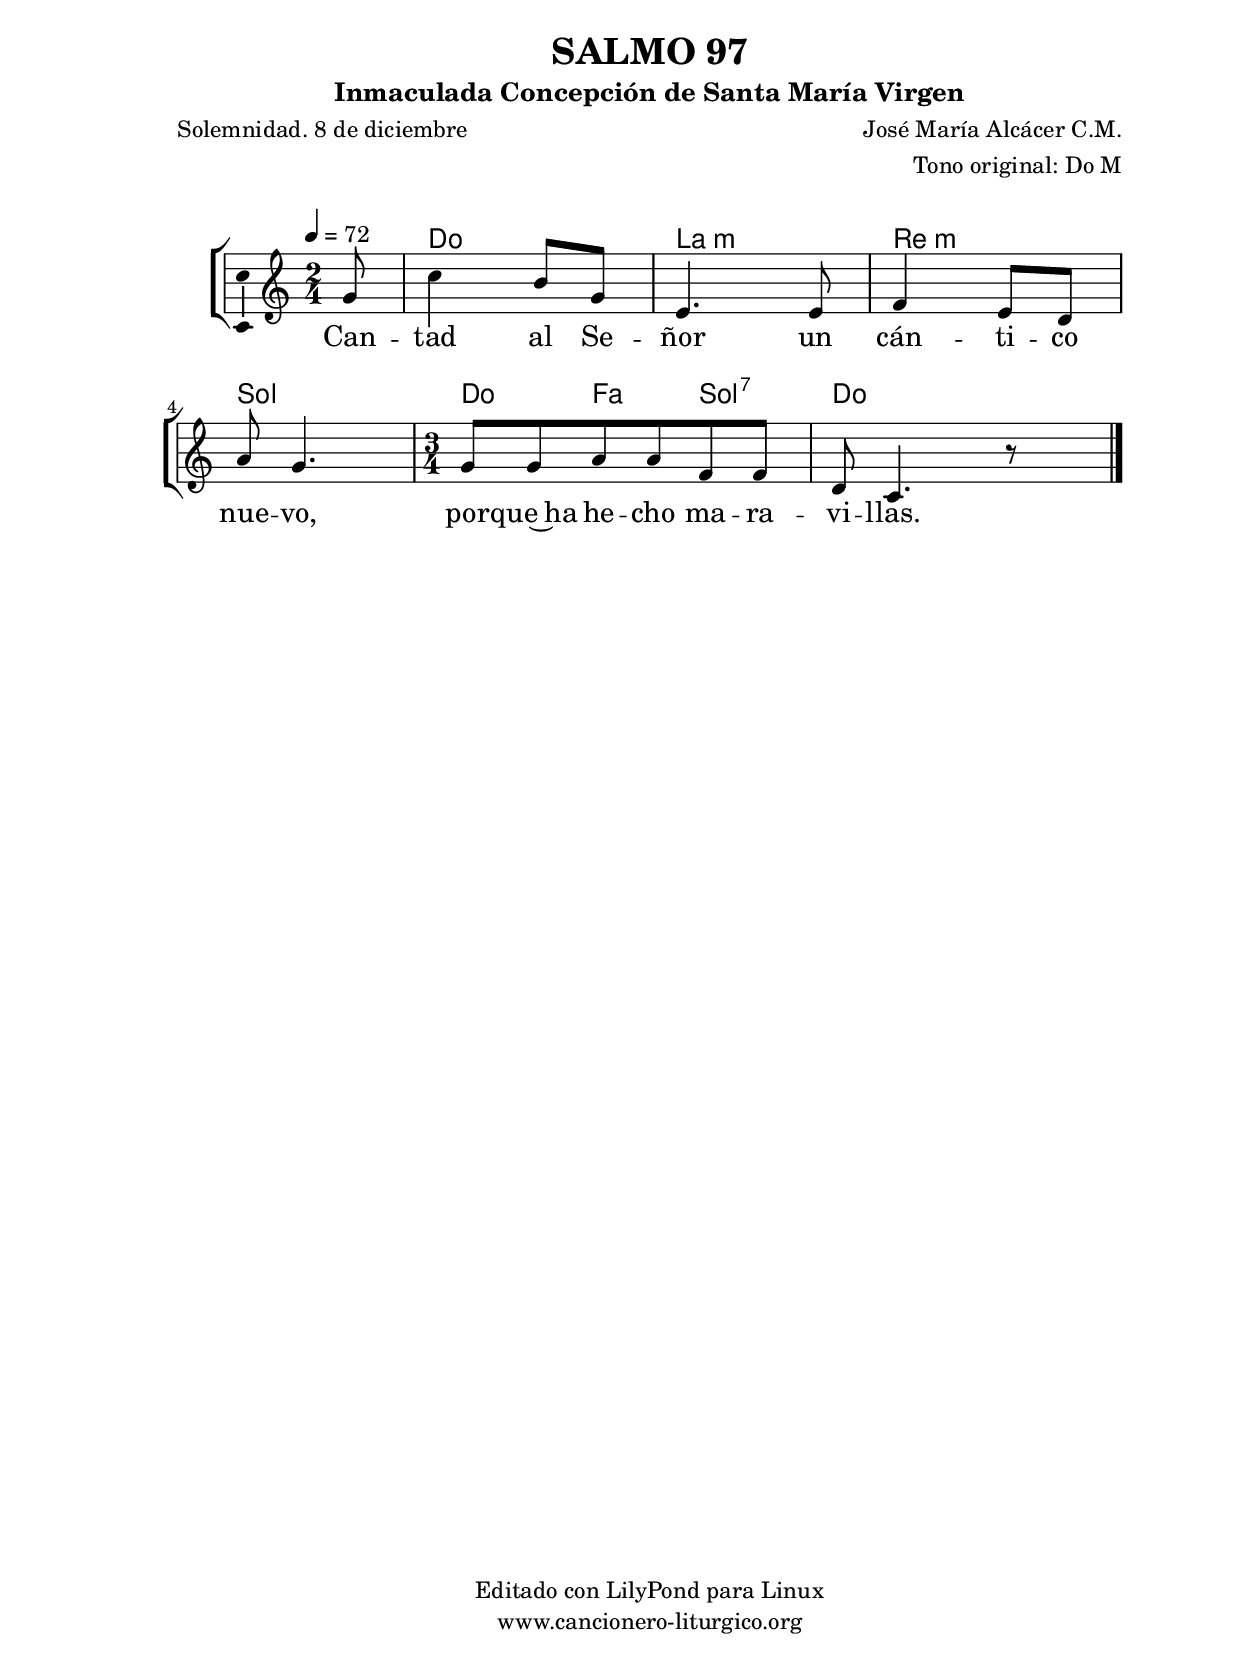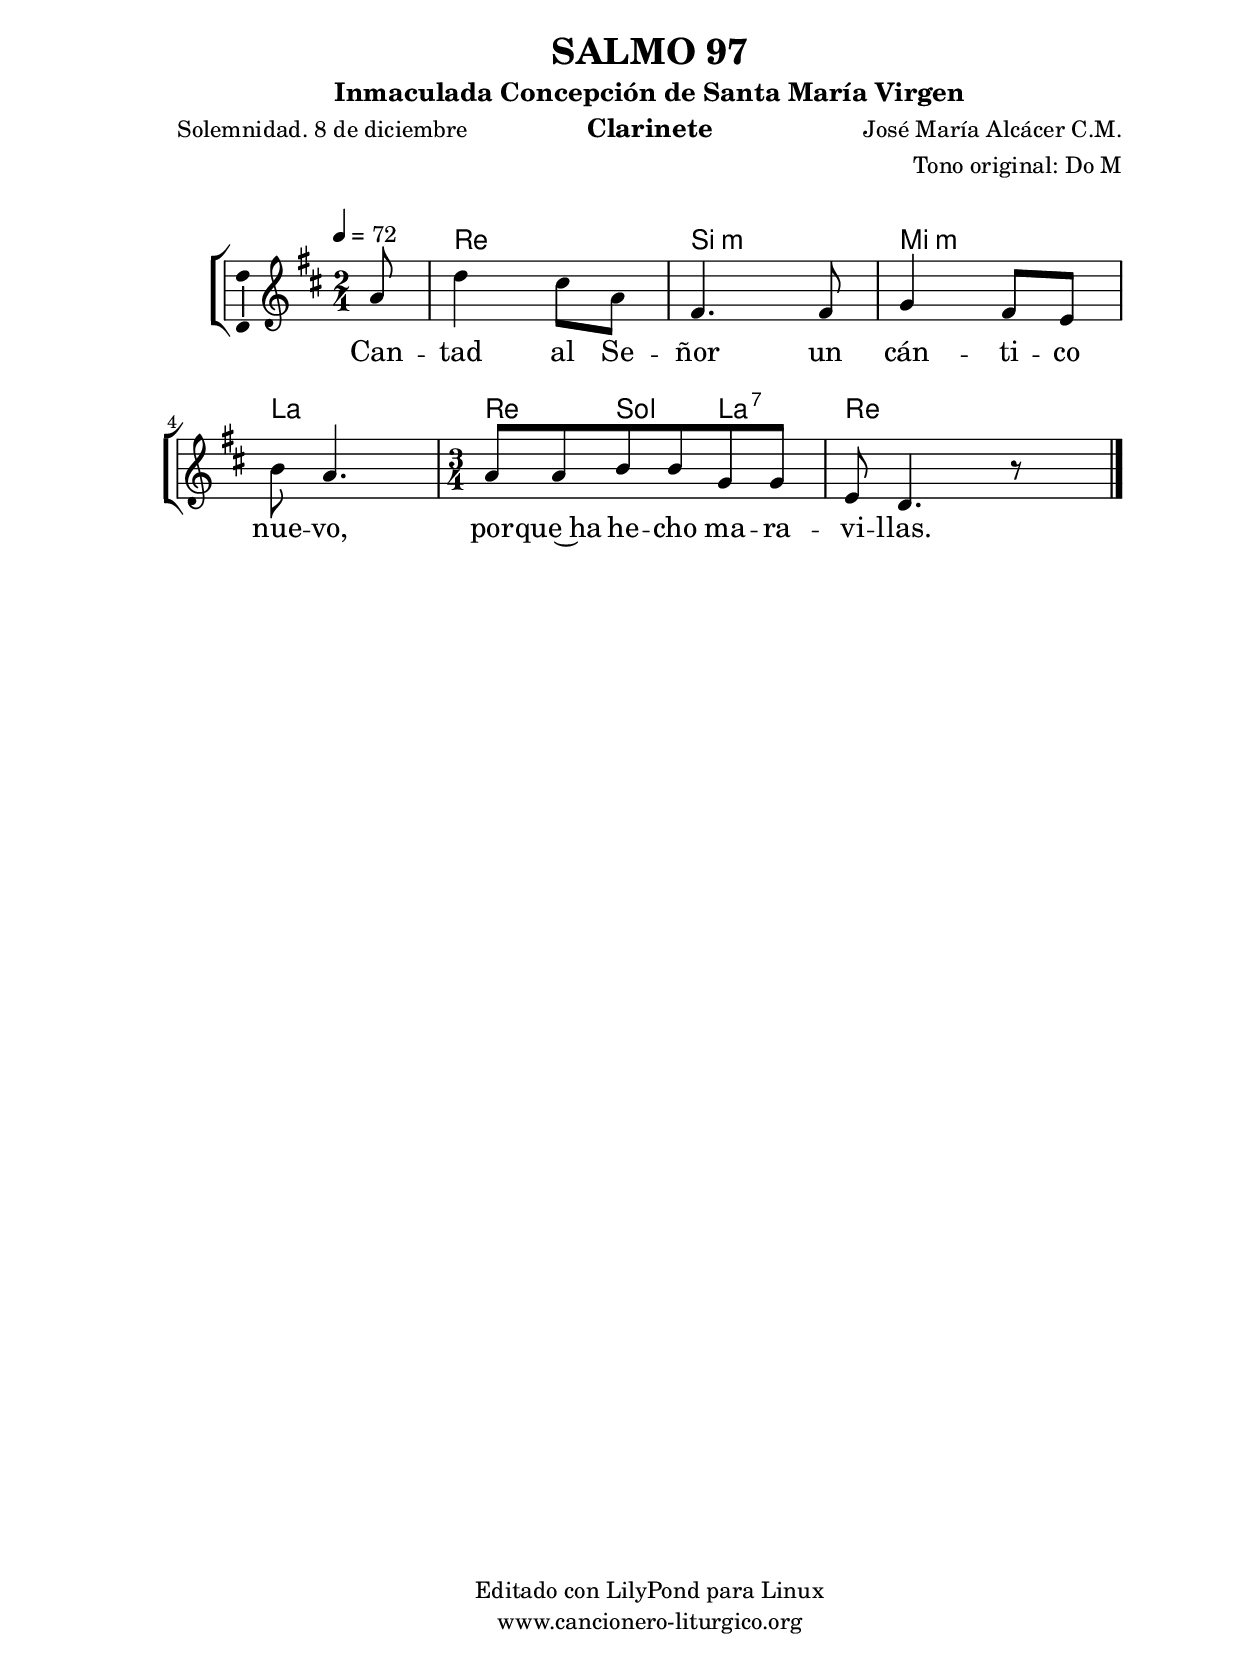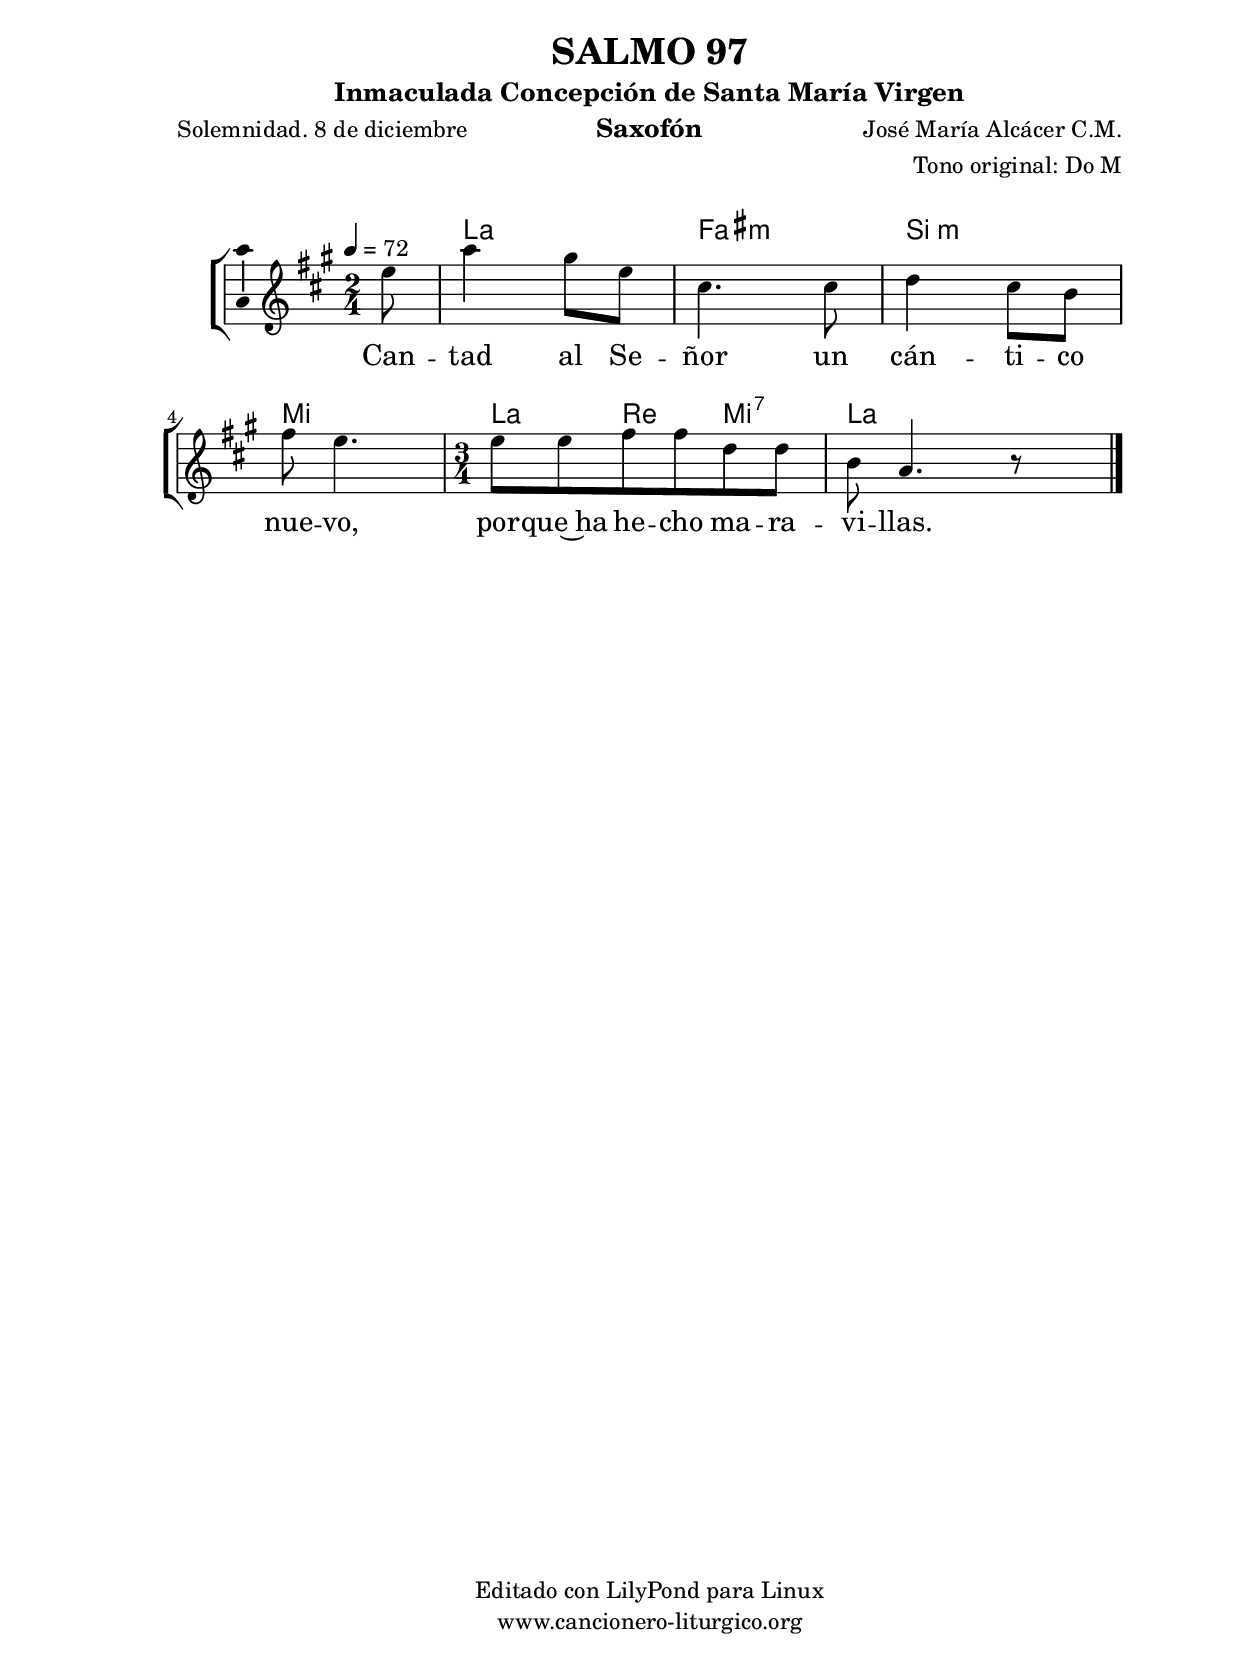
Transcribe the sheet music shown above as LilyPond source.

%
%para convertir .midi en .wav:
%timidity filename.midi -Ow -o finename.wav
%
%
%Para convertir de .wav a .mp3:
%lame -h -m j filename.wav
%
%
%para escuchar el midi:
%timidity nombrefichero.midi
%


%versión de lilypond para la que se ha escrito esta partitura:
\version "2.16.0"

	%Tamaño papel
	#(set-default-paper-size "a4")
	%Tamaño partitura
	#(set-global-staff-size 20)
	%No responde al pulsar sobre una nota
	#(ly:set-option 'point-and-click #f)

%parámetros del encabezamiento:
\header {
	title = "SALMO 97"
	subtitle = "Inmaculada Concepción de Santa María Virgen"
	composer = "José María Alcácer C.M."
	poet = "Solemnidad. 8 de diciembre"
	meter = ""
	arranger = "Tono original: Do M"
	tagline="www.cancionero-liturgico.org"
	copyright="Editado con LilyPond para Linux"
	tiempo = ""
	usos = "Salmo"
	letra = "Cantad al Señor un cántico nuevo, porque ha hecho maravillas."
	}

%parámetros asociados al papel:
\paper  {
	oddHeaderMarkup = \markup {\fill-line { \on-the-fly #not-first-page \fromproperty #'header:title \on-the-fly #not-first-page \fromproperty #'header:composer }}
	evenHeaderMarkup = \markup {\fill-line { \fromproperty #'header:composer \fromproperty #'header:title }}
	#(set-paper-size "a4")
	print-page-number = ##f
	first-page-number = 1
	print-first-page-number = ##f
%	head-separation = 3.0 \cm
	top-margin = 2.0 \cm
	bottom-margin = 0.5\cm
%%%	bottom-margin = -1.0\cm
	left-margin = 3.0 \cm
	line-width = 16.0 \cm 
	indent = 8\mm
	interscoreline = 2.\mm
	between-system-space = 15\mm
%	para que las partituras no llenen la hoja:
	ragged-bottom = ##t
%	idem para la última hoja:
	ragged-last-bottom = ##f
%	para que las partituras llenen el ancho del papel:
	ragged-last = ##f
	after-title-space = 2.5 \cm
%page-count=1
%system-count=8

	%Flexible Vertical Spacing
%	markup-markup-spacing =
%	#'((basic-distance . 15) (minimum-distance . 15) (padding . 3))
	markup-system-spacing =
	#'((basic-distance . 15) (minimum-distance . 15) (padding . 3))
	system-system-spacing =
	#'((basic-distance . 15) (minimum-distance . 15) (padding . 3))
	score-system-spacing =
	#'((basic-distance . 15) (minimum-distance . 15) (padding . 5))
%	top-system-spacing = % header
%	#'((basic-distance . 8) (minimum-distance . 0) (padding . 3))
%	top-markup-spacing =
%	#'((basic-distance . 20) (minimum-distance . 20) (padding . 3))
	last-bottom-spacing = % footer
	#'((basic-distance . 5) (minimum-distance . 5) (padding . 3))
%	score-markup-spacing =
%	#'((basic-distance . 16) (minimum-distance . 13) (padding . 3))

	}


%parámetros que afectan a toda la partitura:
global =  {
	%clave de sol (G):
	\clef G
	%armadura:
%	\transpose e ees
	\key c \major
	\tempo 4=72
	\set Score.tempoHideNote = ##f
	}


acordes = {
	\italianChords
	\chordmode {
%	\transpose e ees
{

s8
c2 a:m d:m g
c4 f g:7 c2.

	}
	}
}

melodia = 
%	\transpose e ees
{
	\relative c''{

\time 2/4
\partial8 g8
c4 b8 g
e4. e8
f4 e8 d
a'8 g4.

\time 3/4
g8 g a a f f
d8 c4. r8 s8

	\bar "|."
	}
	}


texto = \lyricmode {
Can -- tad al Se -- ñor un cán -- ti -- co nue -- vo,
por -- que~ha he -- cho ma -- ra -- vi -- llas.
	}


acordesStaff = \context ChordNames = acordesStaff <<
	\set chordChanges = ##t
	\acordes
	>>


vozStaff = \context Voice = vozStaff
\with {\consists "Ambitus_engraver"}
<<
%	\set Staff.instrumentName = ""
%	\set Staff.shortInstrumentName = ""
%	\set Staff.midiInstrument = #"clarinet"
%	\set Staff.midiInstrument = #"cello"
%	\set Staff.midiInstrument = #"flute"
	\set Staff.midiInstrument = #"electric guitar (jazz)"
%	\set Staff.midiInstrument = #"english horn"
%	\set Staff.midiInstrument = #"violin"
%	\set Staff.midiInstrument = #"glockenspiel"
	\set Staff.midiMinimumVolume = #0.7
	\set Staff.midiMaximumVolume = #0.9
	\global
	\melodia
	>>


textoStaff = \context Lyrics = textoStaff <<
	\lyricsto vozStaff \texto
	>>

\book {
	\score {
		\context ChoirStaff {
			\override StaffGroup.SystemStartBracket #'collapse-height = #1
			\override Score.SystemStartBar #'collapse-height = #1
			<<
			\acordesStaff
			\vozStaff
			\textoStaff
			>>
			}
		\layout {
	    		\context {
				\Lyrics
				\override LyricText #'font-size = #2
				}
	   		 \context {
				\Score
				%fontSize = #3
				\override StaffSymbol #'staff-space = #(magstep +3)
				%\override Beam #'thickness = #0.55
				%\override SpacingSpanner #'spacing-increment = #1.0
				%\override Slur #'height-limit = #1.5
				}
			}
		}
	\score {
		\unfoldRepeats
		\context ChoirStaff {
			<<
			\acordesStaff
			\vozStaff
			>>
			}
		\midi {
	  		\context {
	  			\Score
				tempoWholesPerMinute = #(ly:make-moment 70 4)
				}
			}
		}
	}

%Partitura para clarinete
#(define output-suffix "C")
\book {
	\header{
		instrument = "Clarinete"
		}
	\score {
		\context ChoirStaff {
			\override StaffGroup.SystemStartBracket #'collapse-height = #1
			\override Score.SystemStartBar #'collapse-height = #1
\transpose c d
			<<
			\acordesStaff
			\vozStaff
			\textoStaff
			>>
			}
		\layout {
	    		\context {
				\Lyrics
				\override LyricText #'font-size = #2
				}
	   		 \context {
				\Score
				%fontSize = #3
				\override StaffSymbol #'staff-space = #(magstep +3)
				%\override Beam #'thickness = #0.55
				%\override SpacingSpanner #'spacing-increment = #1.0
				%\override Slur #'height-limit = #1.5
				}
			}
		}
	}

%Partitura para saxofón
#(define output-suffix "S")
\book {
	\header{
		instrument = "Saxofón"
		}
	\score {
		\context ChoirStaff {
			\override StaffGroup.SystemStartBracket #'collapse-height = #1
			\override Score.SystemStartBar #'collapse-height = #1
\transpose c a
			<<
			\acordesStaff
			\vozStaff
			\textoStaff
			>>
			}
		\layout {
	    		\context {
				\Lyrics
				\override LyricText #'font-size = #2
				}
	   		 \context {
				\Score
				%fontSize = #3
				\override StaffSymbol #'staff-space = #(magstep +3)
				%\override Beam #'thickness = #0.55
				%\override SpacingSpanner #'spacing-increment = #1.0
				%\override Slur #'height-limit = #1.5
				}
			}
		}
	}

